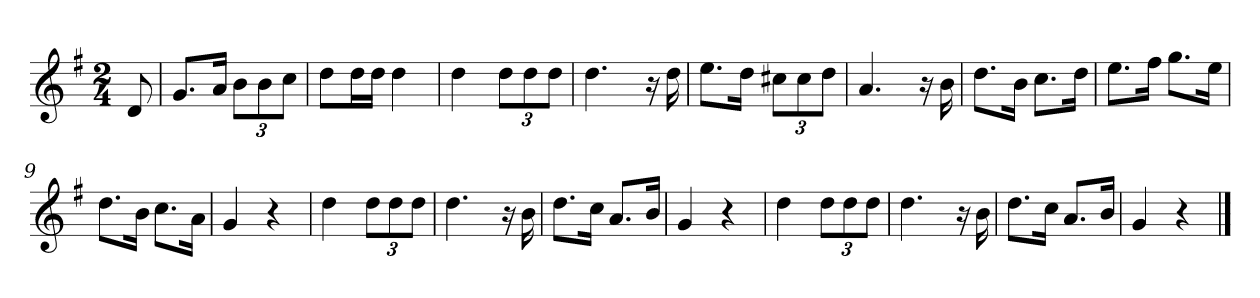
**kern
*part1
*staff1
*k[f#]
*M2/4
*MM120
=
8d
=1
8.gL
16aJk
12bL
12b
12ccJ
=2
8ddL
16ddL
16ddJJ
4dd
=3
4dd
12ddL
12dd
12ddJ
=4
4.dd
16r
16dd
=5
8.eeL
16ddJk
12cc#XL
12cc#
12ddJ
=6
4.a
16r
16b
=7
8.ddL
16bJk
8.ccL
16ddJk
=8
8.eeL
16ff#Jk
8.ggL
16eeJk
=9
8.ddL
16bJk
8.ccL
16aJk
=10
4g
4r
=11
4dd
12ddL
12dd
12ddJ
=12
4.dd
16r
16b
=13
8.ddL
16ccJk
8.aL
16bJk
=14
4g
4r
=15
4dd
12ddL
12dd
12ddJ
=16
4.dd
16r
16b
=17
8.ddL
16ccJk
8.aL
16bJk
=18
4g
4r
==
*-
